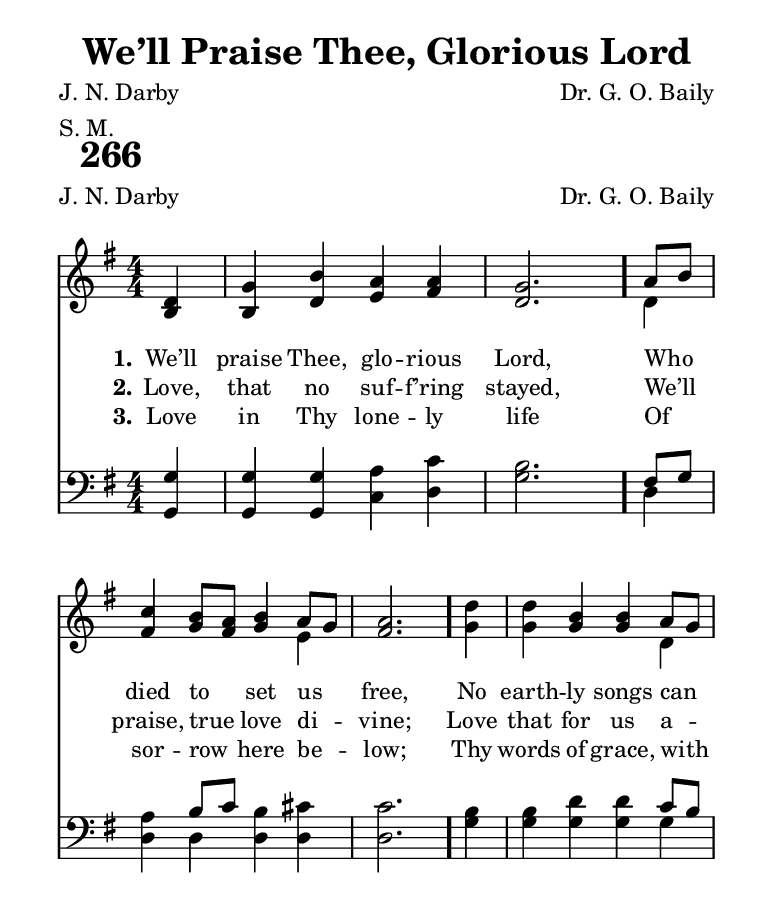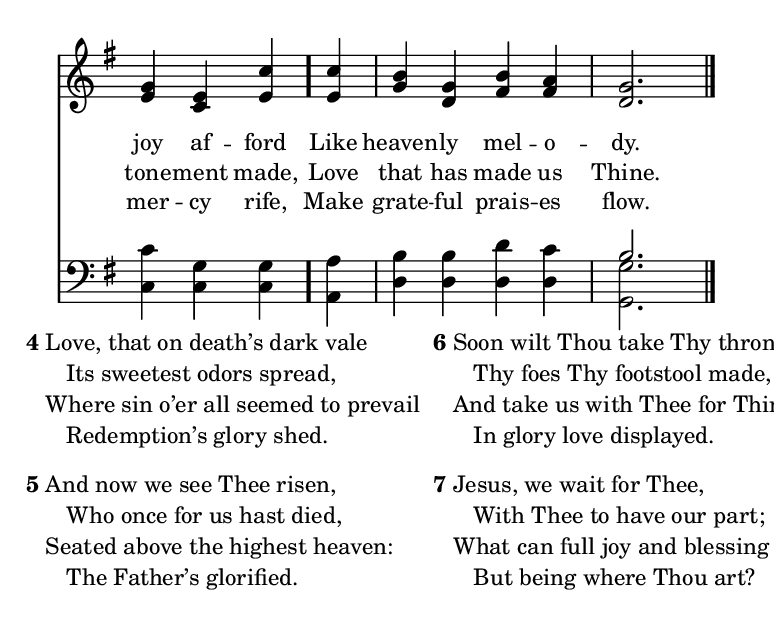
\include "common/global.ily"
\paper {
  \include "common/paper.ily"
  ragged-bottom = ##t
  score-markup-spacing.padding = 0.3
  score-markup-spacing.basic-distance = 0.3
  scoreTitleMarkup = \markup {
    \override #'(baseline-skip . 3.5)
    \column {
      \override #'(baseline-skip . 3.5)
      \column {
        \fill-line {
          \huge \larger \larger \bold {
            \concat { "  " \fromproperty #'header:hymnnumber }
            \mytitle
            \null
          }
        }
        \fill-line {
          % no lowering (to save vertical space)
          \fromproperty #'header:poet
          \smaller \bold \mysubtitle
          \fromproperty #'header:composer
        }
      }
    }
  }
}

\header{
  hymnnumber = "266"
  title = "We’ll Praise Thee, Glorious Lord"
  tunename = "Armington"
  meter = "S. M."
  poet = "J. N. Darby"
  composer = "Dr. G. O. Baily"
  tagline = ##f
}

global = {
  \include "common/overrides.ily"
  \override Staff.TimeSignature.style = #'numbered
  \time 4/4
  \override Score.MetronomeMark.transparent = ##t % hide all fermata changes too
  \tempo 4=80
  \key g \major
  \partial 4
  \autoBeamOff
}

notesSoprano = {
\global
\relative c' {

  d4 | g b a a | g2.
  a8[ b] | c4 b8[ a] b4 a8[ g] | a2. \eogbreak
  d4 | d b b a8[ g] | g4 e c'
  c4 | b4 g b a | g2.

  \bar "|."

}
}

notesAlto = {
\global
\relative e' {

  b4 | b d e fis | d2.
  d4 | fis g8[ fis] g4 e | fis2.
  g4 | g g g d | e c e
  e4 | g d fis fis | d2.

}
}

notesTenor = {
\global
\relative a {

  g4 | g g a c | b2.
  fis8[ g] | a4 b8[ c] b4 cis | c2.
  b4 | b d d c8[ b] | c4 g g
  a | b b d c | b2.

}
}

notesBass = {
\global
\relative f, {

  g4 | g g c d | g2.
  d4 | d d d d | d2.
  g4 | g g g g | c, c c
  a4 | d d d d | <g g,>2.

}
}

wordsA = \lyricmode {
\set stanza = "1."

We’ll praise Thee, glo -- rious Lord, \bar "."
Who died to set us free, \bar "."
No earth -- ly songs can joy af -- ford \bar "."
Like heaven -- ly mel -- o -- dy. \bar "."

}

wordsB = \lyricmode {
\set stanza = "2."

Love, that no suf -- f’ring stayed,
We’ll praise, true love di -- vine;
Love that for us a -- tone -- ment made,
Love that has made us Thine.

}

wordsC = \lyricmode {
\set stanza = "3."

Love in Thy lone -- ly life
Of sor -- row here be -- low;
Thy words of grace, with mer -- cy rife,
Make grate -- ful prais -- es flow.

}

wordsD = \markuplist {

\line { Love, that on death’s dark vale }
\line { { \hspace #2 } Its sweetest odors spread, }
\line { Where sin o’er all seemed to prevail }
\line { { \hspace #2 } Redemption’s glory shed. }

}

wordsE = \markuplist {

\line { And now we see Thee risen, }
\line { { \hspace #2 } Who once for us hast died, }
\line { Seated above the highest heaven: }
\line { { \hspace #2 } The Father’s glorified. }

}

wordsF = \markuplist {

\line { Soon wilt Thou take Thy throne, }
\line { { \hspace #2 } Thy foes Thy footstool made, }
\line { And take us with Thee for Thine own, }
\line { { \hspace #2 } In glory love displayed. }

}

wordsG = \markuplist {

\line { Jesus, we wait for Thee, }
\line { { \hspace #2 } With Thee to have our part; }
\line { What can full joy and blessing be }
\line { { \hspace #2 } But being where Thou art? }

}

\score {
  \context ChoirStaff <<
    \context Staff = upper <<
      \set Staff.autoBeaming = ##f
      \set ChoirStaff.systemStartDelimiter = #'SystemStartBar
      \set ChoirStaff.printPartCombineTexts = ##f
      \partcombine #'(2 . 9) \notesSoprano \notesAlto
      \context NullVoice = sopranos { \voiceOne << \notesSoprano >> }
      \context Lyrics = one   \lyricsto sopranos \wordsA
      \context Lyrics = two   \lyricsto sopranos \wordsB
      \context Lyrics = three \lyricsto sopranos \wordsC
    >>
    \context Staff = men <<
      \set Staff.autoBeaming = ##f
      \clef bass
      \set ChoirStaff.printPartCombineTexts = ##f
      \partcombine #'(2 . 9) \notesTenor \notesBass
    >>
  >>
  \layout {
    \include "common/layout.ily"
  }
  \midi{
    \include "common/midi.ily"
  }
}

\noPageBreak

\markup { \fill-line {
  \hspace #0.1
  \column {
  \line{ \bold 4 \column { \wordsD } } \combine \null \vspace #0.4
  \line{ \bold 5 \column { \wordsE } }
  }
  \hspace #0.1
  \column {
  \line{ \bold 6 \column { \wordsF } } \combine \null \vspace #0.4
  \line{ \bold 7 \column { \wordsG } }
  }
  \hspace #0.1
} }

\version "2.19.49"  % necessary for upgrading to future LilyPond versions.

% vi:set et ts=2 sw=2 ai nocindent syntax=lilypond:
